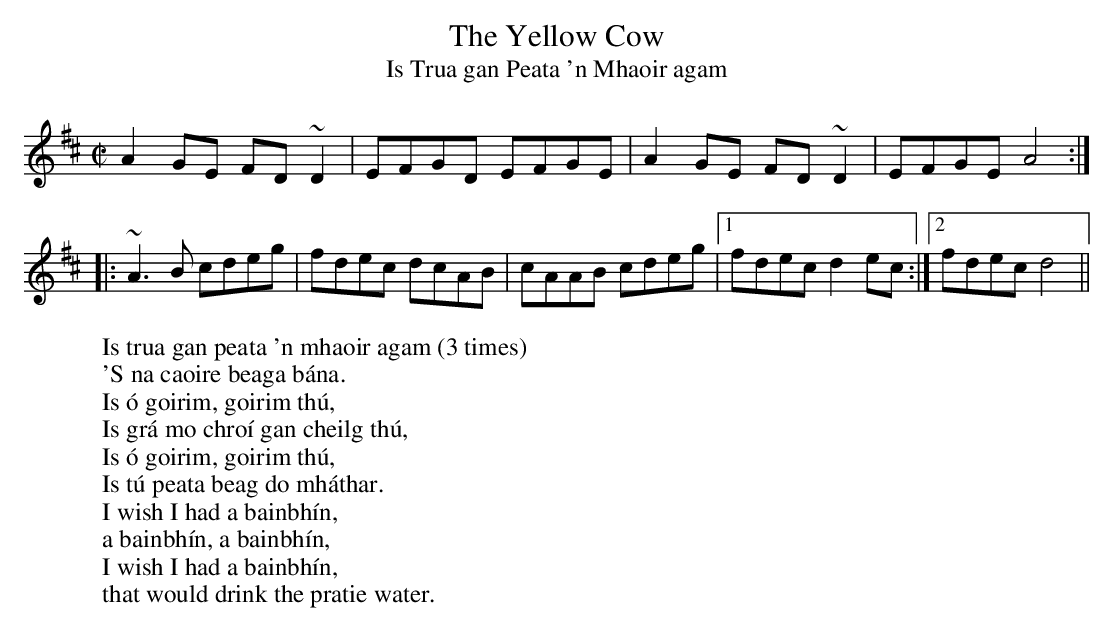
X:1
T:Yellow Cow, The
T:Is Trua gan Peata 'n Mhaoir agam
M:C|
W:Is trua gan peata 'n mhaoir agam (3 times)
W:'S na caoire beaga bána.
W:Is ó goirim, goirim thú,
W:Is grá mo chroí gan cheilg thú,
W:Is ó goirim, goirim thú,
W:Is tú peata beag do mháthar.
W:I wish I had a bainbhín,
W:a bainbhín, a bainbhín,
W:I wish I had a bainbhín,
W:that would drink the pratie water.
K:D
A2GE FD~D2|EFGD EFGE|A2GE FD~D2|EFGE A4:|
|:~A3B cdeg|fdec dcAB|cAAB cdeg|1 fdec d2ec:|2 fdec d4||
